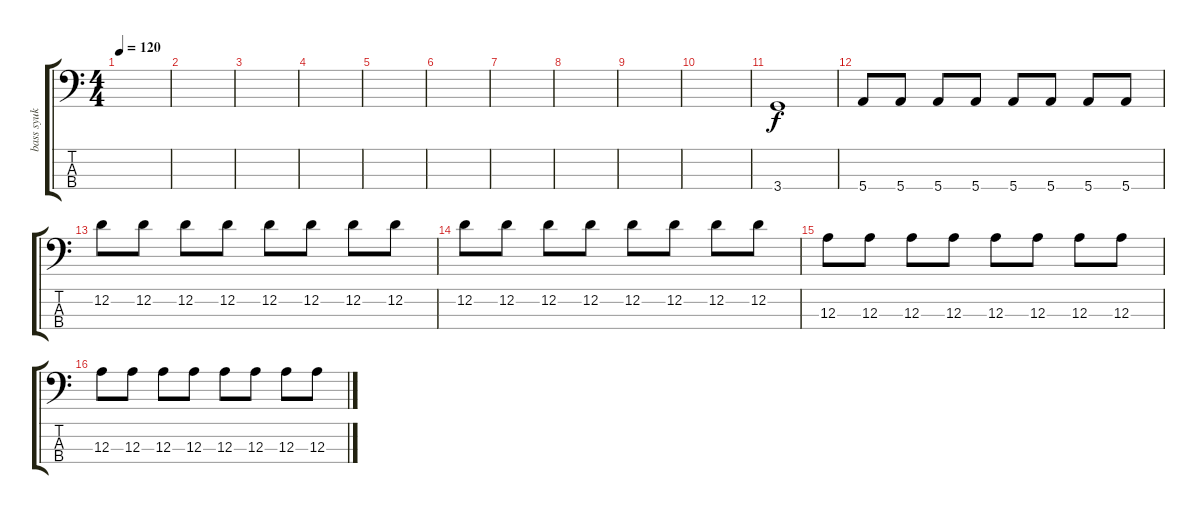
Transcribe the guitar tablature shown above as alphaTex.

\track ("bass syuk" "bass syuk") {instrument electricbassfinger}
\staff {score tabs}
\tuning (G2 D2 A1 E1) {hide}
\ts (4 4)
\tempo 120
\clef f4
\ks c
|
|
|
|
|
|
|
|
|
|
3.4.1 |
5.4.8 5.4.8 5.4.8 5.4.8 5.4.8 5.4.8 5.4.8 5.4.8 |
12.2.8 12.2.8 12.2.8 12.2.8 12.2.8 12.2.8 12.2.8 12.2.8 |
12.2.8 12.2.8 12.2.8 12.2.8 12.2.8 12.2.8 12.2.8 12.2.8 |
12.3.8 12.3.8 12.3.8 12.3.8 12.3.8 12.3.8 12.3.8 12.3.8 |
12.3.8 12.3.8 12.3.8 12.3.8 12.3.8 12.3.8 12.3.8 12.3.8
